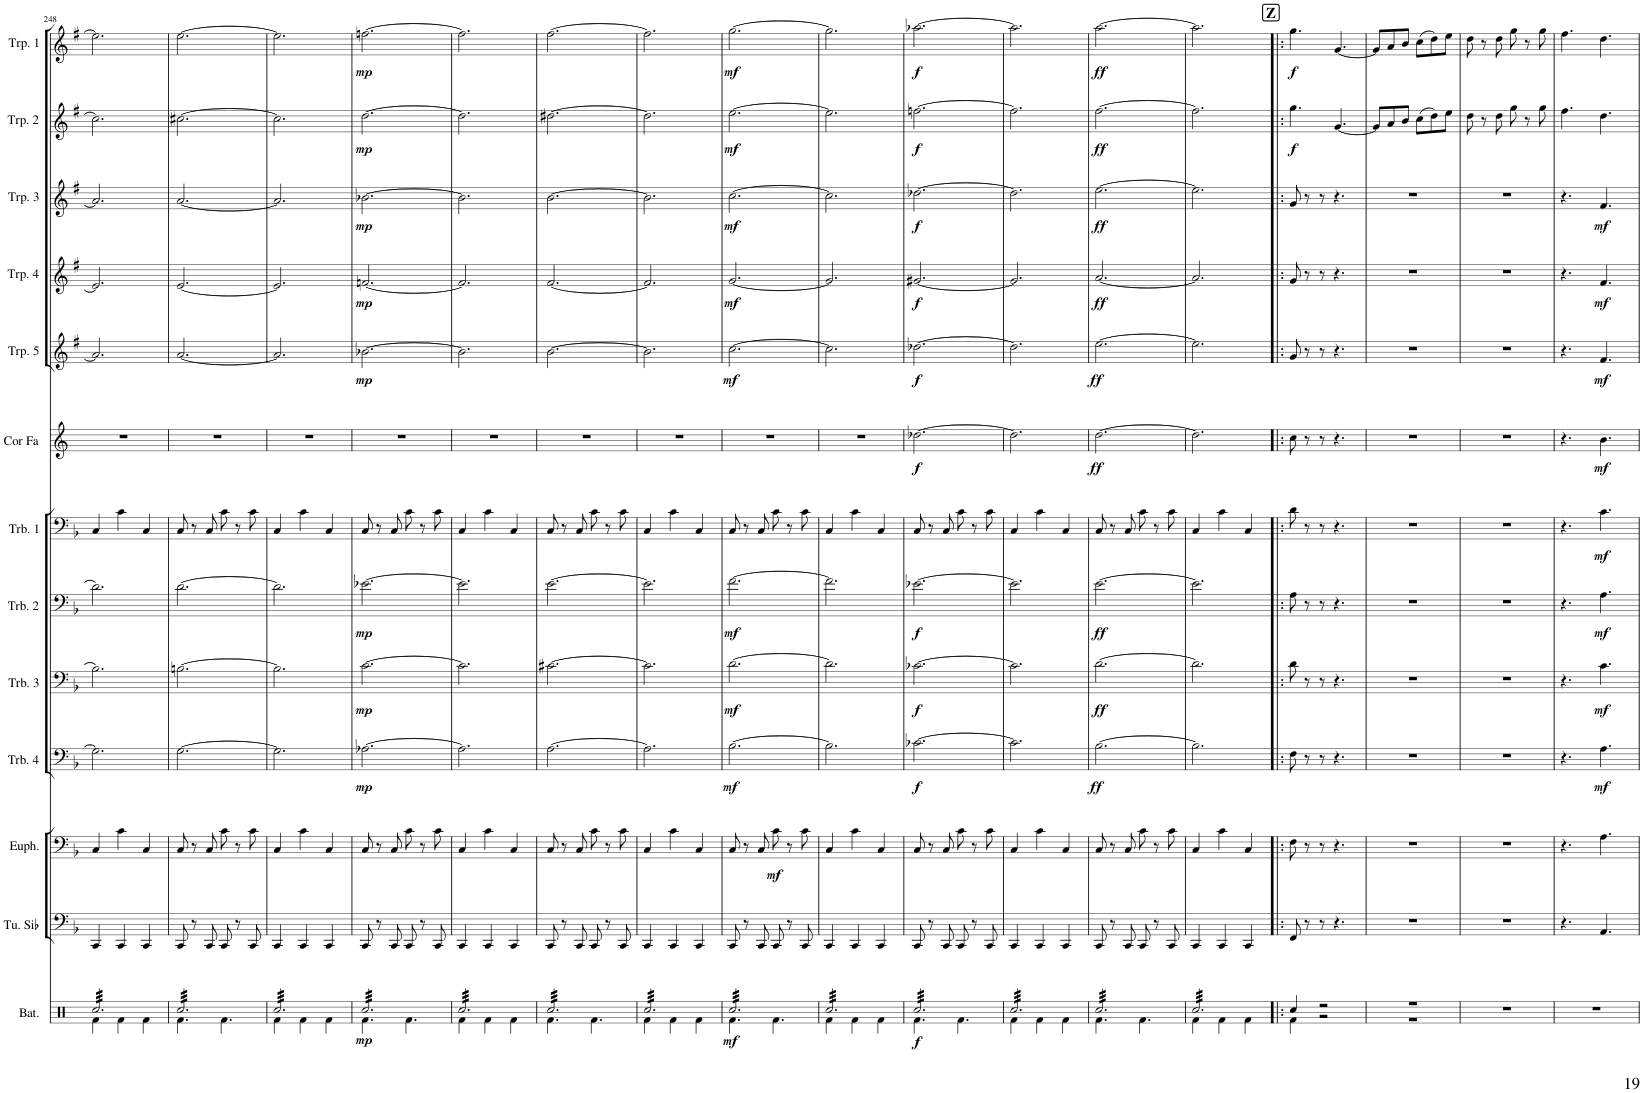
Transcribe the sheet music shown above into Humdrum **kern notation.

**kern	**dynam	**kern	**kern	**dynam	**kern	**dynam	**kern	**dynam	**kern	**dynam	**kern	**dynam	**kern	**dynam	**kern	**dynam	**kern	**dynam	**kern	**dynam	**kern	**dynam	**kern	**dynam
*part13	*part13	*part12	*part11	*part11	*part10	*part10	*part9	*part9	*part8	*part8	*part7	*part7	*part6	*part6	*part5	*part5	*part4	*part4	*part3	*part3	*part2	*part2	*part1	*part1
*staff13	*staff13	*staff12	*staff11	*staff11	*staff10	*staff10	*staff9	*staff9	*staff8	*staff8	*staff7	*staff7	*staff6	*staff6	*staff5	*staff5	*staff4	*staff4	*staff3	*staff3	*staff2	*staff2	*staff1	*staff1
*I"Batterie	*	*I"Tuba en Sib	*I"Euphonium	*	*I"Trombone 4	*	*I"Trombone 3	*	*I"Trombone 2	*	*I"Trombone 1	*	*I"Cor en Fa	*	*I"Trompette 5	*	*I"Trompette 4	*	*I"Trompette 3	*	*I"Trompette 2	*	*I"Trompette 1	*
*I'Bat.	*	*I'Tu. Sib	*I'Euph.	*	*I'Trb. 4	*	*I'Trb. 3	*	*I'Trb. 2	*	*I'Trb. 1	*	*I'Cor Fa	*	*I'Trp. 5	*	*I'Trp. 4	*	*I'Trp. 3	*	*I'Trp. 2	*	*I'Trp. 1	*
!!LO:PB:g=z
*clefX	*	*clefF4	*clefF4	*	*clefF4	*	*clefF4	*	*clefF4	*	*clefF4	*	*clefG2	*	*clefG2	*	*clefG2	*	*clefG2	*	*clefG2	*	*clefG2	*
*	*	*	*	*	*	*	*	*	*	*	*	*	*Trd4c7	*	*Trd1c2	*	*Trd1c2	*	*Trd1c2	*	*Trd1c2	*	*Trd1c2	*
*k[]	*	*k[b-]	*k[b-]	*	*k[b-]	*	*k[b-]	*	*k[b-]	*	*k[b-]	*	*k[]	*	*k[f#]	*	*k[f#]	*	*k[f#]	*	*k[f#]	*	*k[f#]	*
*M6/8	*	*M6/8	*M6/8	*	*M6/8	*	*M6/8	*	*M6/8	*	*M6/8	*	*M6/8	*	*M6/8	*	*M6/8	*	*M6/8	*	*M6/8	*	*M6/8	*
=248	=248	=248	=248	=248	=248	=248	=248	=248	=248	=248	=248	=248	=248	=248	=248	=248	=248	=248	=248	=248	=248	=248	=248	=248
*^	*	*	*	*	*	*	*	*	*	*	*	*	*	*	*	*	*	*	*	*	*	*	*	*
*tremolo	*	*	*	*	*	*	*	*	*	*	*	*	*	*	*	*	*	*	*	*	*	*	*	*	*
32Rcc/LLL	4Rf\	.	4CC/	4C/	.	2.G-\]	.	2.B-\]	.	2.d-\]	.	4C/	.	2.r	.	2.a-/]	.	2.e-/]	.	2.a-/]	.	2.cc\]	.	2.ee-\]	.
32Rcc/	.	.	.	.	.	.	.	.	.	.	.	.	.	.	.	.	.	.	.	.	.	.	.	.	.
32Rcc/	.	.	.	.	.	.	.	.	.	.	.	.	.	.	.	.	.	.	.	.	.	.	.	.	.
32Rcc/	.	.	.	.	.	.	.	.	.	.	.	.	.	.	.	.	.	.	.	.	.	.	.	.	.
32Rcc/	.	.	.	.	.	.	.	.	.	.	.	.	.	.	.	.	.	.	.	.	.	.	.	.	.
32Rcc/	.	.	.	.	.	.	.	.	.	.	.	.	.	.	.	.	.	.	.	.	.	.	.	.	.
32Rcc/	.	.	.	.	.	.	.	.	.	.	.	.	.	.	.	.	.	.	.	.	.	.	.	.	.
32Rcc/	.	.	.	.	.	.	.	.	.	.	.	.	.	.	.	.	.	.	.	.	.	.	.	.	.
32Rcc/	4Rf\	.	4CC/	4c\	.	.	.	.	.	.	.	4c\	.	.	.	.	.	.	.	.	.	.	.	.	.
32Rcc/	.	.	.	.	.	.	.	.	.	.	.	.	.	.	.	.	.	.	.	.	.	.	.	.	.
32Rcc/	.	.	.	.	.	.	.	.	.	.	.	.	.	.	.	.	.	.	.	.	.	.	.	.	.
32Rcc/	.	.	.	.	.	.	.	.	.	.	.	.	.	.	.	.	.	.	.	.	.	.	.	.	.
32Rcc/	.	.	.	.	.	.	.	.	.	.	.	.	.	.	.	.	.	.	.	.	.	.	.	.	.
32Rcc/	.	.	.	.	.	.	.	.	.	.	.	.	.	.	.	.	.	.	.	.	.	.	.	.	.
32Rcc/	.	.	.	.	.	.	.	.	.	.	.	.	.	.	.	.	.	.	.	.	.	.	.	.	.
32Rcc/	.	.	.	.	.	.	.	.	.	.	.	.	.	.	.	.	.	.	.	.	.	.	.	.	.
32Rcc/	4Rf\	.	4CC/	4C/	.	.	.	.	.	.	.	4C/	.	.	.	.	.	.	.	.	.	.	.	.	.
32Rcc/	.	.	.	.	.	.	.	.	.	.	.	.	.	.	.	.	.	.	.	.	.	.	.	.	.
32Rcc/	.	.	.	.	.	.	.	.	.	.	.	.	.	.	.	.	.	.	.	.	.	.	.	.	.
32Rcc/	.	.	.	.	.	.	.	.	.	.	.	.	.	.	.	.	.	.	.	.	.	.	.	.	.
32Rcc/	.	.	.	.	.	.	.	.	.	.	.	.	.	.	.	.	.	.	.	.	.	.	.	.	.
32Rcc/	.	.	.	.	.	.	.	.	.	.	.	.	.	.	.	.	.	.	.	.	.	.	.	.	.
32Rcc/	.	.	.	.	.	.	.	.	.	.	.	.	.	.	.	.	.	.	.	.	.	.	.	.	.
32Rcc/JJJ	.	.	.	.	.	.	.	.	.	.	.	.	.	.	.	.	.	.	.	.	.	.	.	.	.
=249	=249	=249	=249	=249	=249	=249	=249	=249	=249	=249	=249	=249	=249	=249	=249	=249	=249	=249	=249	=249	=249	=249	=249	=249	=249
32Rcc/LLL	4.Rf\	.	8CC/	8C/	.	[2.G\	.	[2.Bn\	.	[2.d\	.	8C/	.	2.r	.	[2.a/	.	[2.e/	.	[2.a/	.	[2.cc#X\	.	[2.ee\	.
32Rcc/	.	.	.	.	.	.	.	.	.	.	.	.	.	.	.	.	.	.	.	.	.	.	.	.	.
32Rcc/	.	.	.	.	.	.	.	.	.	.	.	.	.	.	.	.	.	.	.	.	.	.	.	.	.
32Rcc/	.	.	.	.	.	.	.	.	.	.	.	.	.	.	.	.	.	.	.	.	.	.	.	.	.
32Rcc/	.	.	8r	8r	.	.	.	.	.	.	.	8r	.	.	.	.	.	.	.	.	.	.	.	.	.
32Rcc/	.	.	.	.	.	.	.	.	.	.	.	.	.	.	.	.	.	.	.	.	.	.	.	.	.
32Rcc/	.	.	.	.	.	.	.	.	.	.	.	.	.	.	.	.	.	.	.	.	.	.	.	.	.
32Rcc/	.	.	.	.	.	.	.	.	.	.	.	.	.	.	.	.	.	.	.	.	.	.	.	.	.
32Rcc/	.	.	8CC/	8C/	.	.	.	.	.	.	.	8C/	.	.	.	.	.	.	.	.	.	.	.	.	.
32Rcc/	.	.	.	.	.	.	.	.	.	.	.	.	.	.	.	.	.	.	.	.	.	.	.	.	.
32Rcc/	.	.	.	.	.	.	.	.	.	.	.	.	.	.	.	.	.	.	.	.	.	.	.	.	.
32Rcc/	.	.	.	.	.	.	.	.	.	.	.	.	.	.	.	.	.	.	.	.	.	.	.	.	.
32Rcc/	4.Rf\	.	8CC/	8c\	.	.	.	.	.	.	.	8c\	.	.	.	.	.	.	.	.	.	.	.	.	.
32Rcc/	.	.	.	.	.	.	.	.	.	.	.	.	.	.	.	.	.	.	.	.	.	.	.	.	.
32Rcc/	.	.	.	.	.	.	.	.	.	.	.	.	.	.	.	.	.	.	.	.	.	.	.	.	.
32Rcc/	.	.	.	.	.	.	.	.	.	.	.	.	.	.	.	.	.	.	.	.	.	.	.	.	.
32Rcc/	.	.	8r	8r	.	.	.	.	.	.	.	8r	.	.	.	.	.	.	.	.	.	.	.	.	.
32Rcc/	.	.	.	.	.	.	.	.	.	.	.	.	.	.	.	.	.	.	.	.	.	.	.	.	.
32Rcc/	.	.	.	.	.	.	.	.	.	.	.	.	.	.	.	.	.	.	.	.	.	.	.	.	.
32Rcc/	.	.	.	.	.	.	.	.	.	.	.	.	.	.	.	.	.	.	.	.	.	.	.	.	.
32Rcc/	.	.	8CC/	8c\	.	.	.	.	.	.	.	8c\	.	.	.	.	.	.	.	.	.	.	.	.	.
32Rcc/	.	.	.	.	.	.	.	.	.	.	.	.	.	.	.	.	.	.	.	.	.	.	.	.	.
32Rcc/	.	.	.	.	.	.	.	.	.	.	.	.	.	.	.	.	.	.	.	.	.	.	.	.	.
32Rcc/JJJ	.	.	.	.	.	.	.	.	.	.	.	.	.	.	.	.	.	.	.	.	.	.	.	.	.
=250	=250	=250	=250	=250	=250	=250	=250	=250	=250	=250	=250	=250	=250	=250	=250	=250	=250	=250	=250	=250	=250	=250	=250	=250	=250
32Rcc/LLL	4Rf\	.	4CC/	4C/	.	2.G\]	.	2.B\]	.	2.d\]	.	4C/	.	2.r	.	2.a/]	.	2.e/]	.	2.a/]	.	2.cc#\]	.	2.ee\]	.
32Rcc/	.	.	.	.	.	.	.	.	.	.	.	.	.	.	.	.	.	.	.	.	.	.	.	.	.
32Rcc/	.	.	.	.	.	.	.	.	.	.	.	.	.	.	.	.	.	.	.	.	.	.	.	.	.
32Rcc/	.	.	.	.	.	.	.	.	.	.	.	.	.	.	.	.	.	.	.	.	.	.	.	.	.
32Rcc/	.	.	.	.	.	.	.	.	.	.	.	.	.	.	.	.	.	.	.	.	.	.	.	.	.
32Rcc/	.	.	.	.	.	.	.	.	.	.	.	.	.	.	.	.	.	.	.	.	.	.	.	.	.
32Rcc/	.	.	.	.	.	.	.	.	.	.	.	.	.	.	.	.	.	.	.	.	.	.	.	.	.
32Rcc/	.	.	.	.	.	.	.	.	.	.	.	.	.	.	.	.	.	.	.	.	.	.	.	.	.
32Rcc/	4Rf\	.	4CC/	4c\	.	.	.	.	.	.	.	4c\	.	.	.	.	.	.	.	.	.	.	.	.	.
32Rcc/	.	.	.	.	.	.	.	.	.	.	.	.	.	.	.	.	.	.	.	.	.	.	.	.	.
32Rcc/	.	.	.	.	.	.	.	.	.	.	.	.	.	.	.	.	.	.	.	.	.	.	.	.	.
32Rcc/	.	.	.	.	.	.	.	.	.	.	.	.	.	.	.	.	.	.	.	.	.	.	.	.	.
32Rcc/	.	.	.	.	.	.	.	.	.	.	.	.	.	.	.	.	.	.	.	.	.	.	.	.	.
32Rcc/	.	.	.	.	.	.	.	.	.	.	.	.	.	.	.	.	.	.	.	.	.	.	.	.	.
32Rcc/	.	.	.	.	.	.	.	.	.	.	.	.	.	.	.	.	.	.	.	.	.	.	.	.	.
32Rcc/	.	.	.	.	.	.	.	.	.	.	.	.	.	.	.	.	.	.	.	.	.	.	.	.	.
32Rcc/	4Rf\	.	4CC/	4C/	.	.	.	.	.	.	.	4C/	.	.	.	.	.	.	.	.	.	.	.	.	.
32Rcc/	.	.	.	.	.	.	.	.	.	.	.	.	.	.	.	.	.	.	.	.	.	.	.	.	.
32Rcc/	.	.	.	.	.	.	.	.	.	.	.	.	.	.	.	.	.	.	.	.	.	.	.	.	.
32Rcc/	.	.	.	.	.	.	.	.	.	.	.	.	.	.	.	.	.	.	.	.	.	.	.	.	.
32Rcc/	.	.	.	.	.	.	.	.	.	.	.	.	.	.	.	.	.	.	.	.	.	.	.	.	.
32Rcc/	.	.	.	.	.	.	.	.	.	.	.	.	.	.	.	.	.	.	.	.	.	.	.	.	.
32Rcc/	.	.	.	.	.	.	.	.	.	.	.	.	.	.	.	.	.	.	.	.	.	.	.	.	.
32Rcc/JJJ	.	.	.	.	.	.	.	.	.	.	.	.	.	.	.	.	.	.	.	.	.	.	.	.	.
=251	=251	=251	=251	=251	=251	=251	=251	=251	=251	=251	=251	=251	=251	=251	=251	=251	=251	=251	=251	=251	=251	=251	=251	=251	=251
!	!	!LO:DY:b	!	!	!	!	!LO:DY:b	!	!LO:DY:b	!	!LO:DY:b	!	!	!	!	!	!LO:DY:b	!	!LO:DY:b	!	!LO:DY:b	!	!LO:DY:b	!	!LO:DY:b
32Rcc/LLL	4.Rf\	mp	8CC/	8C/	.	[2.A-X\	mp	[2.c\	mp	[2.e-X\	mp	8C/	.	2.r	.	[2.b-X\	mp	[2.fn/	mp	[2.b-X\	mp	[2.dd\	mp	[2.ffn\	mp
32Rcc/	.	.	.	.	.	.	.	.	.	.	.	.	.	.	.	.	.	.	.	.	.	.	.	.	.
32Rcc/	.	.	.	.	.	.	.	.	.	.	.	.	.	.	.	.	.	.	.	.	.	.	.	.	.
32Rcc/	.	.	.	.	.	.	.	.	.	.	.	.	.	.	.	.	.	.	.	.	.	.	.	.	.
32Rcc/	.	.	8r	8r	.	.	.	.	.	.	.	8r	.	.	.	.	.	.	.	.	.	.	.	.	.
32Rcc/	.	.	.	.	.	.	.	.	.	.	.	.	.	.	.	.	.	.	.	.	.	.	.	.	.
32Rcc/	.	.	.	.	.	.	.	.	.	.	.	.	.	.	.	.	.	.	.	.	.	.	.	.	.
32Rcc/	.	.	.	.	.	.	.	.	.	.	.	.	.	.	.	.	.	.	.	.	.	.	.	.	.
32Rcc/	.	.	8CC/	8C/	.	.	.	.	.	.	.	8C/	.	.	.	.	.	.	.	.	.	.	.	.	.
32Rcc/	.	.	.	.	.	.	.	.	.	.	.	.	.	.	.	.	.	.	.	.	.	.	.	.	.
32Rcc/	.	.	.	.	.	.	.	.	.	.	.	.	.	.	.	.	.	.	.	.	.	.	.	.	.
32Rcc/	.	.	.	.	.	.	.	.	.	.	.	.	.	.	.	.	.	.	.	.	.	.	.	.	.
32Rcc/	4.Rf\	.	8CC/	8c\	.	.	.	.	.	.	.	8c\	.	.	.	.	.	.	.	.	.	.	.	.	.
32Rcc/	.	.	.	.	.	.	.	.	.	.	.	.	.	.	.	.	.	.	.	.	.	.	.	.	.
32Rcc/	.	.	.	.	.	.	.	.	.	.	.	.	.	.	.	.	.	.	.	.	.	.	.	.	.
32Rcc/	.	.	.	.	.	.	.	.	.	.	.	.	.	.	.	.	.	.	.	.	.	.	.	.	.
32Rcc/	.	.	8r	8r	.	.	.	.	.	.	.	8r	.	.	.	.	.	.	.	.	.	.	.	.	.
32Rcc/	.	.	.	.	.	.	.	.	.	.	.	.	.	.	.	.	.	.	.	.	.	.	.	.	.
32Rcc/	.	.	.	.	.	.	.	.	.	.	.	.	.	.	.	.	.	.	.	.	.	.	.	.	.
32Rcc/	.	.	.	.	.	.	.	.	.	.	.	.	.	.	.	.	.	.	.	.	.	.	.	.	.
32Rcc/	.	.	8CC/	8c\	.	.	.	.	.	.	.	8c\	.	.	.	.	.	.	.	.	.	.	.	.	.
32Rcc/	.	.	.	.	.	.	.	.	.	.	.	.	.	.	.	.	.	.	.	.	.	.	.	.	.
32Rcc/	.	.	.	.	.	.	.	.	.	.	.	.	.	.	.	.	.	.	.	.	.	.	.	.	.
32Rcc/JJJ	.	.	.	.	.	.	.	.	.	.	.	.	.	.	.	.	.	.	.	.	.	.	.	.	.
=252	=252	=252	=252	=252	=252	=252	=252	=252	=252	=252	=252	=252	=252	=252	=252	=252	=252	=252	=252	=252	=252	=252	=252	=252	=252
32Rcc/LLL	4Rf\	.	4CC/	4C/	.	2.A-\]	.	2.c\]	.	2.e-\]	.	4C/	.	2.r	.	2.b-\]	.	2.f/]	.	2.b-\]	.	2.dd\]	.	2.ff\]	.
32Rcc/	.	.	.	.	.	.	.	.	.	.	.	.	.	.	.	.	.	.	.	.	.	.	.	.	.
32Rcc/	.	.	.	.	.	.	.	.	.	.	.	.	.	.	.	.	.	.	.	.	.	.	.	.	.
32Rcc/	.	.	.	.	.	.	.	.	.	.	.	.	.	.	.	.	.	.	.	.	.	.	.	.	.
32Rcc/	.	.	.	.	.	.	.	.	.	.	.	.	.	.	.	.	.	.	.	.	.	.	.	.	.
32Rcc/	.	.	.	.	.	.	.	.	.	.	.	.	.	.	.	.	.	.	.	.	.	.	.	.	.
32Rcc/	.	.	.	.	.	.	.	.	.	.	.	.	.	.	.	.	.	.	.	.	.	.	.	.	.
32Rcc/	.	.	.	.	.	.	.	.	.	.	.	.	.	.	.	.	.	.	.	.	.	.	.	.	.
32Rcc/	4Rf\	.	4CC/	4c\	.	.	.	.	.	.	.	4c\	.	.	.	.	.	.	.	.	.	.	.	.	.
32Rcc/	.	.	.	.	.	.	.	.	.	.	.	.	.	.	.	.	.	.	.	.	.	.	.	.	.
32Rcc/	.	.	.	.	.	.	.	.	.	.	.	.	.	.	.	.	.	.	.	.	.	.	.	.	.
32Rcc/	.	.	.	.	.	.	.	.	.	.	.	.	.	.	.	.	.	.	.	.	.	.	.	.	.
32Rcc/	.	.	.	.	.	.	.	.	.	.	.	.	.	.	.	.	.	.	.	.	.	.	.	.	.
32Rcc/	.	.	.	.	.	.	.	.	.	.	.	.	.	.	.	.	.	.	.	.	.	.	.	.	.
32Rcc/	.	.	.	.	.	.	.	.	.	.	.	.	.	.	.	.	.	.	.	.	.	.	.	.	.
32Rcc/	.	.	.	.	.	.	.	.	.	.	.	.	.	.	.	.	.	.	.	.	.	.	.	.	.
32Rcc/	4Rf\	.	4CC/	4C/	.	.	.	.	.	.	.	4C/	.	.	.	.	.	.	.	.	.	.	.	.	.
32Rcc/	.	.	.	.	.	.	.	.	.	.	.	.	.	.	.	.	.	.	.	.	.	.	.	.	.
32Rcc/	.	.	.	.	.	.	.	.	.	.	.	.	.	.	.	.	.	.	.	.	.	.	.	.	.
32Rcc/	.	.	.	.	.	.	.	.	.	.	.	.	.	.	.	.	.	.	.	.	.	.	.	.	.
32Rcc/	.	.	.	.	.	.	.	.	.	.	.	.	.	.	.	.	.	.	.	.	.	.	.	.	.
32Rcc/	.	.	.	.	.	.	.	.	.	.	.	.	.	.	.	.	.	.	.	.	.	.	.	.	.
32Rcc/	.	.	.	.	.	.	.	.	.	.	.	.	.	.	.	.	.	.	.	.	.	.	.	.	.
32Rcc/JJJ	.	.	.	.	.	.	.	.	.	.	.	.	.	.	.	.	.	.	.	.	.	.	.	.	.
=253	=253	=253	=253	=253	=253	=253	=253	=253	=253	=253	=253	=253	=253	=253	=253	=253	=253	=253	=253	=253	=253	=253	=253	=253	=253
32Rcc/LLL	4.Rf\	.	8CC/	8C/	.	[2.A\	.	[2.c#X\	.	[2.e\	.	8C/	.	2.r	.	[2.b\	.	[2.f#/	.	[2.b\	.	[2.dd#X\	.	[2.ff#\	.
32Rcc/	.	.	.	.	.	.	.	.	.	.	.	.	.	.	.	.	.	.	.	.	.	.	.	.	.
32Rcc/	.	.	.	.	.	.	.	.	.	.	.	.	.	.	.	.	.	.	.	.	.	.	.	.	.
32Rcc/	.	.	.	.	.	.	.	.	.	.	.	.	.	.	.	.	.	.	.	.	.	.	.	.	.
32Rcc/	.	.	8r	8r	.	.	.	.	.	.	.	8r	.	.	.	.	.	.	.	.	.	.	.	.	.
32Rcc/	.	.	.	.	.	.	.	.	.	.	.	.	.	.	.	.	.	.	.	.	.	.	.	.	.
32Rcc/	.	.	.	.	.	.	.	.	.	.	.	.	.	.	.	.	.	.	.	.	.	.	.	.	.
32Rcc/	.	.	.	.	.	.	.	.	.	.	.	.	.	.	.	.	.	.	.	.	.	.	.	.	.
32Rcc/	.	.	8CC/	8C/	.	.	.	.	.	.	.	8C/	.	.	.	.	.	.	.	.	.	.	.	.	.
32Rcc/	.	.	.	.	.	.	.	.	.	.	.	.	.	.	.	.	.	.	.	.	.	.	.	.	.
32Rcc/	.	.	.	.	.	.	.	.	.	.	.	.	.	.	.	.	.	.	.	.	.	.	.	.	.
32Rcc/	.	.	.	.	.	.	.	.	.	.	.	.	.	.	.	.	.	.	.	.	.	.	.	.	.
32Rcc/	4.Rf\	.	8CC/	8c\	.	.	.	.	.	.	.	8c\	.	.	.	.	.	.	.	.	.	.	.	.	.
32Rcc/	.	.	.	.	.	.	.	.	.	.	.	.	.	.	.	.	.	.	.	.	.	.	.	.	.
32Rcc/	.	.	.	.	.	.	.	.	.	.	.	.	.	.	.	.	.	.	.	.	.	.	.	.	.
32Rcc/	.	.	.	.	.	.	.	.	.	.	.	.	.	.	.	.	.	.	.	.	.	.	.	.	.
32Rcc/	.	.	8r	8r	.	.	.	.	.	.	.	8r	.	.	.	.	.	.	.	.	.	.	.	.	.
32Rcc/	.	.	.	.	.	.	.	.	.	.	.	.	.	.	.	.	.	.	.	.	.	.	.	.	.
32Rcc/	.	.	.	.	.	.	.	.	.	.	.	.	.	.	.	.	.	.	.	.	.	.	.	.	.
32Rcc/	.	.	.	.	.	.	.	.	.	.	.	.	.	.	.	.	.	.	.	.	.	.	.	.	.
32Rcc/	.	.	8CC/	8c\	.	.	.	.	.	.	.	8c\	.	.	.	.	.	.	.	.	.	.	.	.	.
32Rcc/	.	.	.	.	.	.	.	.	.	.	.	.	.	.	.	.	.	.	.	.	.	.	.	.	.
32Rcc/	.	.	.	.	.	.	.	.	.	.	.	.	.	.	.	.	.	.	.	.	.	.	.	.	.
32Rcc/JJJ	.	.	.	.	.	.	.	.	.	.	.	.	.	.	.	.	.	.	.	.	.	.	.	.	.
=254	=254	=254	=254	=254	=254	=254	=254	=254	=254	=254	=254	=254	=254	=254	=254	=254	=254	=254	=254	=254	=254	=254	=254	=254	=254
32Rcc/LLL	4Rf\	.	4CC/	4C/	.	2.A\]	.	2.c#\]	.	2.e\]	.	4C/	.	2.r	.	2.b\]	.	2.f#/]	.	2.b\]	.	2.dd#\]	.	2.ff#\]	.
32Rcc/	.	.	.	.	.	.	.	.	.	.	.	.	.	.	.	.	.	.	.	.	.	.	.	.	.
32Rcc/	.	.	.	.	.	.	.	.	.	.	.	.	.	.	.	.	.	.	.	.	.	.	.	.	.
32Rcc/	.	.	.	.	.	.	.	.	.	.	.	.	.	.	.	.	.	.	.	.	.	.	.	.	.
32Rcc/	.	.	.	.	.	.	.	.	.	.	.	.	.	.	.	.	.	.	.	.	.	.	.	.	.
32Rcc/	.	.	.	.	.	.	.	.	.	.	.	.	.	.	.	.	.	.	.	.	.	.	.	.	.
32Rcc/	.	.	.	.	.	.	.	.	.	.	.	.	.	.	.	.	.	.	.	.	.	.	.	.	.
32Rcc/	.	.	.	.	.	.	.	.	.	.	.	.	.	.	.	.	.	.	.	.	.	.	.	.	.
32Rcc/	4Rf\	.	4CC/	4c\	.	.	.	.	.	.	.	4c\	.	.	.	.	.	.	.	.	.	.	.	.	.
32Rcc/	.	.	.	.	.	.	.	.	.	.	.	.	.	.	.	.	.	.	.	.	.	.	.	.	.
32Rcc/	.	.	.	.	.	.	.	.	.	.	.	.	.	.	.	.	.	.	.	.	.	.	.	.	.
32Rcc/	.	.	.	.	.	.	.	.	.	.	.	.	.	.	.	.	.	.	.	.	.	.	.	.	.
32Rcc/	.	.	.	.	.	.	.	.	.	.	.	.	.	.	.	.	.	.	.	.	.	.	.	.	.
32Rcc/	.	.	.	.	.	.	.	.	.	.	.	.	.	.	.	.	.	.	.	.	.	.	.	.	.
32Rcc/	.	.	.	.	.	.	.	.	.	.	.	.	.	.	.	.	.	.	.	.	.	.	.	.	.
32Rcc/	.	.	.	.	.	.	.	.	.	.	.	.	.	.	.	.	.	.	.	.	.	.	.	.	.
32Rcc/	4Rf\	.	4CC/	4C/	.	.	.	.	.	.	.	4C/	.	.	.	.	.	.	.	.	.	.	.	.	.
32Rcc/	.	.	.	.	.	.	.	.	.	.	.	.	.	.	.	.	.	.	.	.	.	.	.	.	.
32Rcc/	.	.	.	.	.	.	.	.	.	.	.	.	.	.	.	.	.	.	.	.	.	.	.	.	.
32Rcc/	.	.	.	.	.	.	.	.	.	.	.	.	.	.	.	.	.	.	.	.	.	.	.	.	.
32Rcc/	.	.	.	.	.	.	.	.	.	.	.	.	.	.	.	.	.	.	.	.	.	.	.	.	.
32Rcc/	.	.	.	.	.	.	.	.	.	.	.	.	.	.	.	.	.	.	.	.	.	.	.	.	.
32Rcc/	.	.	.	.	.	.	.	.	.	.	.	.	.	.	.	.	.	.	.	.	.	.	.	.	.
32Rcc/JJJ	.	.	.	.	.	.	.	.	.	.	.	.	.	.	.	.	.	.	.	.	.	.	.	.	.
=255	=255	=255	=255	=255	=255	=255	=255	=255	=255	=255	=255	=255	=255	=255	=255	=255	=255	=255	=255	=255	=255	=255	=255	=255	=255
!	!	!LO:DY:b	!	!	!	!	!LO:DY:b	!	!LO:DY:b	!	!LO:DY:b	!	!	!	!	!	!LO:DY:b	!	!LO:DY:b	!	!LO:DY:b	!	!LO:DY:b	!	!LO:DY:b
32Rcc/LLL	4.Rf\	mf	8CC/	8C/	.	[2.B-\	mf	[2.d\	mf	[2.f\	mf	8C/	.	2.r	.	[2.cc\	mf	[2.g/	mf	[2.cc\	mf	[2.ee\	mf	[2.gg\	mf
32Rcc/	.	.	.	.	.	.	.	.	.	.	.	.	.	.	.	.	.	.	.	.	.	.	.	.	.
32Rcc/	.	.	.	.	.	.	.	.	.	.	.	.	.	.	.	.	.	.	.	.	.	.	.	.	.
32Rcc/	.	.	.	.	.	.	.	.	.	.	.	.	.	.	.	.	.	.	.	.	.	.	.	.	.
32Rcc/	.	.	8r	8r	.	.	.	.	.	.	.	8r	.	.	.	.	.	.	.	.	.	.	.	.	.
32Rcc/	.	.	.	.	.	.	.	.	.	.	.	.	.	.	.	.	.	.	.	.	.	.	.	.	.
32Rcc/	.	.	.	.	.	.	.	.	.	.	.	.	.	.	.	.	.	.	.	.	.	.	.	.	.
32Rcc/	.	.	.	.	.	.	.	.	.	.	.	.	.	.	.	.	.	.	.	.	.	.	.	.	.
32Rcc/	.	.	8CC/	8C/	.	.	.	.	.	.	.	8C/	.	.	.	.	.	.	.	.	.	.	.	.	.
32Rcc/	.	.	.	.	.	.	.	.	.	.	.	.	.	.	.	.	.	.	.	.	.	.	.	.	.
32Rcc/	.	.	.	.	.	.	.	.	.	.	.	.	.	.	.	.	.	.	.	.	.	.	.	.	.
32Rcc/	.	.	.	.	.	.	.	.	.	.	.	.	.	.	.	.	.	.	.	.	.	.	.	.	.
!	!	!	!	!	!LO:DY:b	!	!	!	!	!	!	!	!	!	!	!	!	!	!	!	!	!	!	!	!
32Rcc/	4.Rf\	.	8CC/	8c\	mf	.	.	.	.	.	.	8c\	.	.	.	.	.	.	.	.	.	.	.	.	.
32Rcc/	.	.	.	.	.	.	.	.	.	.	.	.	.	.	.	.	.	.	.	.	.	.	.	.	.
32Rcc/	.	.	.	.	.	.	.	.	.	.	.	.	.	.	.	.	.	.	.	.	.	.	.	.	.
32Rcc/	.	.	.	.	.	.	.	.	.	.	.	.	.	.	.	.	.	.	.	.	.	.	.	.	.
32Rcc/	.	.	8r	8r	.	.	.	.	.	.	.	8r	.	.	.	.	.	.	.	.	.	.	.	.	.
32Rcc/	.	.	.	.	.	.	.	.	.	.	.	.	.	.	.	.	.	.	.	.	.	.	.	.	.
32Rcc/	.	.	.	.	.	.	.	.	.	.	.	.	.	.	.	.	.	.	.	.	.	.	.	.	.
32Rcc/	.	.	.	.	.	.	.	.	.	.	.	.	.	.	.	.	.	.	.	.	.	.	.	.	.
32Rcc/	.	.	8CC/	8c\	.	.	.	.	.	.	.	8c\	.	.	.	.	.	.	.	.	.	.	.	.	.
32Rcc/	.	.	.	.	.	.	.	.	.	.	.	.	.	.	.	.	.	.	.	.	.	.	.	.	.
32Rcc/	.	.	.	.	.	.	.	.	.	.	.	.	.	.	.	.	.	.	.	.	.	.	.	.	.
32Rcc/JJJ	.	.	.	.	.	.	.	.	.	.	.	.	.	.	.	.	.	.	.	.	.	.	.	.	.
=256	=256	=256	=256	=256	=256	=256	=256	=256	=256	=256	=256	=256	=256	=256	=256	=256	=256	=256	=256	=256	=256	=256	=256	=256	=256
32Rcc/LLL	4Rf\	.	4CC/	4C/	.	2.B-\]	.	2.d\]	.	2.f\]	.	4C/	.	2.r	.	2.cc\]	.	2.g/]	.	2.cc\]	.	2.ee\]	.	2.gg\]	.
32Rcc/	.	.	.	.	.	.	.	.	.	.	.	.	.	.	.	.	.	.	.	.	.	.	.	.	.
32Rcc/	.	.	.	.	.	.	.	.	.	.	.	.	.	.	.	.	.	.	.	.	.	.	.	.	.
32Rcc/	.	.	.	.	.	.	.	.	.	.	.	.	.	.	.	.	.	.	.	.	.	.	.	.	.
32Rcc/	.	.	.	.	.	.	.	.	.	.	.	.	.	.	.	.	.	.	.	.	.	.	.	.	.
32Rcc/	.	.	.	.	.	.	.	.	.	.	.	.	.	.	.	.	.	.	.	.	.	.	.	.	.
32Rcc/	.	.	.	.	.	.	.	.	.	.	.	.	.	.	.	.	.	.	.	.	.	.	.	.	.
32Rcc/	.	.	.	.	.	.	.	.	.	.	.	.	.	.	.	.	.	.	.	.	.	.	.	.	.
32Rcc/	4Rf\	.	4CC/	4c\	.	.	.	.	.	.	.	4c\	.	.	.	.	.	.	.	.	.	.	.	.	.
32Rcc/	.	.	.	.	.	.	.	.	.	.	.	.	.	.	.	.	.	.	.	.	.	.	.	.	.
32Rcc/	.	.	.	.	.	.	.	.	.	.	.	.	.	.	.	.	.	.	.	.	.	.	.	.	.
32Rcc/	.	.	.	.	.	.	.	.	.	.	.	.	.	.	.	.	.	.	.	.	.	.	.	.	.
32Rcc/	.	.	.	.	.	.	.	.	.	.	.	.	.	.	.	.	.	.	.	.	.	.	.	.	.
32Rcc/	.	.	.	.	.	.	.	.	.	.	.	.	.	.	.	.	.	.	.	.	.	.	.	.	.
32Rcc/	.	.	.	.	.	.	.	.	.	.	.	.	.	.	.	.	.	.	.	.	.	.	.	.	.
32Rcc/	.	.	.	.	.	.	.	.	.	.	.	.	.	.	.	.	.	.	.	.	.	.	.	.	.
32Rcc/	4Rf\	.	4CC/	4C/	.	.	.	.	.	.	.	4C/	.	.	.	.	.	.	.	.	.	.	.	.	.
32Rcc/	.	.	.	.	.	.	.	.	.	.	.	.	.	.	.	.	.	.	.	.	.	.	.	.	.
32Rcc/	.	.	.	.	.	.	.	.	.	.	.	.	.	.	.	.	.	.	.	.	.	.	.	.	.
32Rcc/	.	.	.	.	.	.	.	.	.	.	.	.	.	.	.	.	.	.	.	.	.	.	.	.	.
32Rcc/	.	.	.	.	.	.	.	.	.	.	.	.	.	.	.	.	.	.	.	.	.	.	.	.	.
32Rcc/	.	.	.	.	.	.	.	.	.	.	.	.	.	.	.	.	.	.	.	.	.	.	.	.	.
32Rcc/	.	.	.	.	.	.	.	.	.	.	.	.	.	.	.	.	.	.	.	.	.	.	.	.	.
32Rcc/JJJ	.	.	.	.	.	.	.	.	.	.	.	.	.	.	.	.	.	.	.	.	.	.	.	.	.
=257	=257	=257	=257	=257	=257	=257	=257	=257	=257	=257	=257	=257	=257	=257	=257	=257	=257	=257	=257	=257	=257	=257	=257	=257	=257
!	!	!LO:DY:b	!	!	!	!	!LO:DY:b	!	!LO:DY:b	!	!LO:DY:b	!	!	!	!LO:DY:b	!	!LO:DY:b	!	!LO:DY:b	!	!LO:DY:b	!	!LO:DY:b	!	!LO:DY:b
32Rcc/LLL	4.Rf\	f	8CC/	8C/	.	[2.c-X\	f	[2.c-X\	f	[2.e-X\	f	8C/	.	[2.dd-X\	f	[2.dd-X\	f	[2.g#X/	f	[2.dd-X\	f	[2.ffn\	f	[2.aa-X\	f
32Rcc/	.	.	.	.	.	.	.	.	.	.	.	.	.	.	.	.	.	.	.	.	.	.	.	.	.
32Rcc/	.	.	.	.	.	.	.	.	.	.	.	.	.	.	.	.	.	.	.	.	.	.	.	.	.
32Rcc/	.	.	.	.	.	.	.	.	.	.	.	.	.	.	.	.	.	.	.	.	.	.	.	.	.
32Rcc/	.	.	8r	8r	.	.	.	.	.	.	.	8r	.	.	.	.	.	.	.	.	.	.	.	.	.
32Rcc/	.	.	.	.	.	.	.	.	.	.	.	.	.	.	.	.	.	.	.	.	.	.	.	.	.
32Rcc/	.	.	.	.	.	.	.	.	.	.	.	.	.	.	.	.	.	.	.	.	.	.	.	.	.
32Rcc/	.	.	.	.	.	.	.	.	.	.	.	.	.	.	.	.	.	.	.	.	.	.	.	.	.
32Rcc/	.	.	8CC/	8C/	.	.	.	.	.	.	.	8C/	.	.	.	.	.	.	.	.	.	.	.	.	.
32Rcc/	.	.	.	.	.	.	.	.	.	.	.	.	.	.	.	.	.	.	.	.	.	.	.	.	.
32Rcc/	.	.	.	.	.	.	.	.	.	.	.	.	.	.	.	.	.	.	.	.	.	.	.	.	.
32Rcc/	.	.	.	.	.	.	.	.	.	.	.	.	.	.	.	.	.	.	.	.	.	.	.	.	.
32Rcc/	4.Rf\	.	8CC/	8c\	.	.	.	.	.	.	.	8c\	.	.	.	.	.	.	.	.	.	.	.	.	.
32Rcc/	.	.	.	.	.	.	.	.	.	.	.	.	.	.	.	.	.	.	.	.	.	.	.	.	.
32Rcc/	.	.	.	.	.	.	.	.	.	.	.	.	.	.	.	.	.	.	.	.	.	.	.	.	.
32Rcc/	.	.	.	.	.	.	.	.	.	.	.	.	.	.	.	.	.	.	.	.	.	.	.	.	.
32Rcc/	.	.	8r	8r	.	.	.	.	.	.	.	8r	.	.	.	.	.	.	.	.	.	.	.	.	.
32Rcc/	.	.	.	.	.	.	.	.	.	.	.	.	.	.	.	.	.	.	.	.	.	.	.	.	.
32Rcc/	.	.	.	.	.	.	.	.	.	.	.	.	.	.	.	.	.	.	.	.	.	.	.	.	.
32Rcc/	.	.	.	.	.	.	.	.	.	.	.	.	.	.	.	.	.	.	.	.	.	.	.	.	.
32Rcc/	.	.	8CC/	8c\	.	.	.	.	.	.	.	8c\	.	.	.	.	.	.	.	.	.	.	.	.	.
32Rcc/	.	.	.	.	.	.	.	.	.	.	.	.	.	.	.	.	.	.	.	.	.	.	.	.	.
32Rcc/	.	.	.	.	.	.	.	.	.	.	.	.	.	.	.	.	.	.	.	.	.	.	.	.	.
32Rcc/JJJ	.	.	.	.	.	.	.	.	.	.	.	.	.	.	.	.	.	.	.	.	.	.	.	.	.
=258	=258	=258	=258	=258	=258	=258	=258	=258	=258	=258	=258	=258	=258	=258	=258	=258	=258	=258	=258	=258	=258	=258	=258	=258	=258
32Rcc/LLL	4Rf\	.	4CC/	4C/	.	2.c-\]	.	2.c-\]	.	2.e-\]	.	4C/	.	2.dd-\]	.	2.dd-\]	.	2.g#/]	.	2.dd-\]	.	2.ff\]	.	2.aa-\]	.
32Rcc/	.	.	.	.	.	.	.	.	.	.	.	.	.	.	.	.	.	.	.	.	.	.	.	.	.
32Rcc/	.	.	.	.	.	.	.	.	.	.	.	.	.	.	.	.	.	.	.	.	.	.	.	.	.
32Rcc/	.	.	.	.	.	.	.	.	.	.	.	.	.	.	.	.	.	.	.	.	.	.	.	.	.
32Rcc/	.	.	.	.	.	.	.	.	.	.	.	.	.	.	.	.	.	.	.	.	.	.	.	.	.
32Rcc/	.	.	.	.	.	.	.	.	.	.	.	.	.	.	.	.	.	.	.	.	.	.	.	.	.
32Rcc/	.	.	.	.	.	.	.	.	.	.	.	.	.	.	.	.	.	.	.	.	.	.	.	.	.
32Rcc/	.	.	.	.	.	.	.	.	.	.	.	.	.	.	.	.	.	.	.	.	.	.	.	.	.
32Rcc/	4Rf\	.	4CC/	4c\	.	.	.	.	.	.	.	4c\	.	.	.	.	.	.	.	.	.	.	.	.	.
32Rcc/	.	.	.	.	.	.	.	.	.	.	.	.	.	.	.	.	.	.	.	.	.	.	.	.	.
32Rcc/	.	.	.	.	.	.	.	.	.	.	.	.	.	.	.	.	.	.	.	.	.	.	.	.	.
32Rcc/	.	.	.	.	.	.	.	.	.	.	.	.	.	.	.	.	.	.	.	.	.	.	.	.	.
32Rcc/	.	.	.	.	.	.	.	.	.	.	.	.	.	.	.	.	.	.	.	.	.	.	.	.	.
32Rcc/	.	.	.	.	.	.	.	.	.	.	.	.	.	.	.	.	.	.	.	.	.	.	.	.	.
32Rcc/	.	.	.	.	.	.	.	.	.	.	.	.	.	.	.	.	.	.	.	.	.	.	.	.	.
32Rcc/	.	.	.	.	.	.	.	.	.	.	.	.	.	.	.	.	.	.	.	.	.	.	.	.	.
32Rcc/	4Rf\	.	4CC/	4C/	.	.	.	.	.	.	.	4C/	.	.	.	.	.	.	.	.	.	.	.	.	.
32Rcc/	.	.	.	.	.	.	.	.	.	.	.	.	.	.	.	.	.	.	.	.	.	.	.	.	.
32Rcc/	.	.	.	.	.	.	.	.	.	.	.	.	.	.	.	.	.	.	.	.	.	.	.	.	.
32Rcc/	.	.	.	.	.	.	.	.	.	.	.	.	.	.	.	.	.	.	.	.	.	.	.	.	.
32Rcc/	.	.	.	.	.	.	.	.	.	.	.	.	.	.	.	.	.	.	.	.	.	.	.	.	.
32Rcc/	.	.	.	.	.	.	.	.	.	.	.	.	.	.	.	.	.	.	.	.	.	.	.	.	.
32Rcc/	.	.	.	.	.	.	.	.	.	.	.	.	.	.	.	.	.	.	.	.	.	.	.	.	.
32Rcc/JJJ	.	.	.	.	.	.	.	.	.	.	.	.	.	.	.	.	.	.	.	.	.	.	.	.	.
=259	=259	=259	=259	=259	=259	=259	=259	=259	=259	=259	=259	=259	=259	=259	=259	=259	=259	=259	=259	=259	=259	=259	=259	=259	=259
!	!	!	!	!	!	!	!LO:DY:b	!	!LO:DY:b	!	!LO:DY:b	!	!	!	!LO:DY:b	!	!LO:DY:b	!	!LO:DY:b	!	!LO:DY:b	!	!LO:DY:b	!	!LO:DY:b
32Rcc/LLL	4.Rf\	.	8CC/	8C/	.	[2.B-\	ff	[2.d\	ff	[2.e\	ff	8C/	.	[2.dd\	ff	[2.ee\	ff	[2.a/	ff	[2.ee\	ff	[2.ff#\	ff	[2.aa\	ff
32Rcc/	.	.	.	.	.	.	.	.	.	.	.	.	.	.	.	.	.	.	.	.	.	.	.	.	.
32Rcc/	.	.	.	.	.	.	.	.	.	.	.	.	.	.	.	.	.	.	.	.	.	.	.	.	.
32Rcc/	.	.	.	.	.	.	.	.	.	.	.	.	.	.	.	.	.	.	.	.	.	.	.	.	.
32Rcc/	.	.	8r	8r	.	.	.	.	.	.	.	8r	.	.	.	.	.	.	.	.	.	.	.	.	.
32Rcc/	.	.	.	.	.	.	.	.	.	.	.	.	.	.	.	.	.	.	.	.	.	.	.	.	.
32Rcc/	.	.	.	.	.	.	.	.	.	.	.	.	.	.	.	.	.	.	.	.	.	.	.	.	.
32Rcc/	.	.	.	.	.	.	.	.	.	.	.	.	.	.	.	.	.	.	.	.	.	.	.	.	.
32Rcc/	.	.	8CC/	8C/	.	.	.	.	.	.	.	8C/	.	.	.	.	.	.	.	.	.	.	.	.	.
32Rcc/	.	.	.	.	.	.	.	.	.	.	.	.	.	.	.	.	.	.	.	.	.	.	.	.	.
32Rcc/	.	.	.	.	.	.	.	.	.	.	.	.	.	.	.	.	.	.	.	.	.	.	.	.	.
32Rcc/	.	.	.	.	.	.	.	.	.	.	.	.	.	.	.	.	.	.	.	.	.	.	.	.	.
32Rcc/	4.Rf\	.	8CC/	8c\	.	.	.	.	.	.	.	8c\	.	.	.	.	.	.	.	.	.	.	.	.	.
32Rcc/	.	.	.	.	.	.	.	.	.	.	.	.	.	.	.	.	.	.	.	.	.	.	.	.	.
32Rcc/	.	.	.	.	.	.	.	.	.	.	.	.	.	.	.	.	.	.	.	.	.	.	.	.	.
32Rcc/	.	.	.	.	.	.	.	.	.	.	.	.	.	.	.	.	.	.	.	.	.	.	.	.	.
32Rcc/	.	.	8r	8r	.	.	.	.	.	.	.	8r	.	.	.	.	.	.	.	.	.	.	.	.	.
32Rcc/	.	.	.	.	.	.	.	.	.	.	.	.	.	.	.	.	.	.	.	.	.	.	.	.	.
32Rcc/	.	.	.	.	.	.	.	.	.	.	.	.	.	.	.	.	.	.	.	.	.	.	.	.	.
32Rcc/	.	.	.	.	.	.	.	.	.	.	.	.	.	.	.	.	.	.	.	.	.	.	.	.	.
32Rcc/	.	.	8CC/	8c\	.	.	.	.	.	.	.	8c\	.	.	.	.	.	.	.	.	.	.	.	.	.
32Rcc/	.	.	.	.	.	.	.	.	.	.	.	.	.	.	.	.	.	.	.	.	.	.	.	.	.
32Rcc/	.	.	.	.	.	.	.	.	.	.	.	.	.	.	.	.	.	.	.	.	.	.	.	.	.
32Rcc/JJJ	.	.	.	.	.	.	.	.	.	.	.	.	.	.	.	.	.	.	.	.	.	.	.	.	.
=260	=260	=260	=260	=260	=260	=260	=260	=260	=260	=260	=260	=260	=260	=260	=260	=260	=260	=260	=260	=260	=260	=260	=260	=260	=260
32Rcc/LLL	4Rf\	.	4CC/	4C/	.	2.B-\]	.	2.d\]	.	2.e\]	.	4C/	.	2.dd\]	.	2.ee\]	.	2.a/]	.	2.ee\]	.	2.ff#\]	.	2.aa\]	.
32Rcc/	.	.	.	.	.	.	.	.	.	.	.	.	.	.	.	.	.	.	.	.	.	.	.	.	.
32Rcc/	.	.	.	.	.	.	.	.	.	.	.	.	.	.	.	.	.	.	.	.	.	.	.	.	.
32Rcc/	.	.	.	.	.	.	.	.	.	.	.	.	.	.	.	.	.	.	.	.	.	.	.	.	.
32Rcc/	.	.	.	.	.	.	.	.	.	.	.	.	.	.	.	.	.	.	.	.	.	.	.	.	.
32Rcc/	.	.	.	.	.	.	.	.	.	.	.	.	.	.	.	.	.	.	.	.	.	.	.	.	.
32Rcc/	.	.	.	.	.	.	.	.	.	.	.	.	.	.	.	.	.	.	.	.	.	.	.	.	.
32Rcc/	.	.	.	.	.	.	.	.	.	.	.	.	.	.	.	.	.	.	.	.	.	.	.	.	.
32Rcc/	4Rf\	.	4CC/	4c\	.	.	.	.	.	.	.	4c\	.	.	.	.	.	.	.	.	.	.	.	.	.
32Rcc/	.	.	.	.	.	.	.	.	.	.	.	.	.	.	.	.	.	.	.	.	.	.	.	.	.
32Rcc/	.	.	.	.	.	.	.	.	.	.	.	.	.	.	.	.	.	.	.	.	.	.	.	.	.
32Rcc/	.	.	.	.	.	.	.	.	.	.	.	.	.	.	.	.	.	.	.	.	.	.	.	.	.
32Rcc/	.	.	.	.	.	.	.	.	.	.	.	.	.	.	.	.	.	.	.	.	.	.	.	.	.
32Rcc/	.	.	.	.	.	.	.	.	.	.	.	.	.	.	.	.	.	.	.	.	.	.	.	.	.
32Rcc/	.	.	.	.	.	.	.	.	.	.	.	.	.	.	.	.	.	.	.	.	.	.	.	.	.
32Rcc/	.	.	.	.	.	.	.	.	.	.	.	.	.	.	.	.	.	.	.	.	.	.	.	.	.
32Rcc/	4Rf\	.	4CC/	4C/	.	.	.	.	.	.	.	4C/	.	.	.	.	.	.	.	.	.	.	.	.	.
32Rcc/	.	.	.	.	.	.	.	.	.	.	.	.	.	.	.	.	.	.	.	.	.	.	.	.	.
32Rcc/	.	.	.	.	.	.	.	.	.	.	.	.	.	.	.	.	.	.	.	.	.	.	.	.	.
32Rcc/	.	.	.	.	.	.	.	.	.	.	.	.	.	.	.	.	.	.	.	.	.	.	.	.	.
32Rcc/	.	.	.	.	.	.	.	.	.	.	.	.	.	.	.	.	.	.	.	.	.	.	.	.	.
32Rcc/	.	.	.	.	.	.	.	.	.	.	.	.	.	.	.	.	.	.	.	.	.	.	.	.	.
32Rcc/	.	.	.	.	.	.	.	.	.	.	.	.	.	.	.	.	.	.	.	.	.	.	.	.	.
32Rcc/JJJ	.	.	.	.	.	.	.	.	.	.	.	.	.	.	.	.	.	.	.	.	.	.	.	.	.
*Xtremolo	*	*	*	*	*	*	*	*	*	*	*	*	*	*	*	*	*	*	*	*	*	*	*	*	*
!!LO:REH:place=s1:a:B:cj:fs=14:t=Z
=261!|:	=261!|:	=261!|:	=261!|:	=261!|:	=261!|:	=261!|:	=261!|:	=261!|:	=261!|:	=261!|:	=261!|:	=261!|:	=261!|:	=261!|:	=261!|:	=261!|:	=261!|:	=261!|:	=261!|:	=261!|:	=261!|:	=261!|:	=261!|:	=261!|:	=261!|:
!	!	!	!	!	!	!	!	!	!	!	!	!	!	!	!	!	!	!	!	!	!	!	!LO:DY:b	!	!LO:DY:b
4Rcc/	4Rf\	.	8FF/	8F\	.	8F\	.	8d\	.	8A\	.	8d\	.	8cc\	.	8g/	.	8g/	.	8g/	.	4.gg\	f	4.gg\	f
.	.	.	8r	8r	.	8r	.	8r	.	8r	.	8r	.	8r	.	8r	.	8r	.	8r	.	.	.	.	.
2r	2r	.	8r	8r	.	8r	.	8r	.	8r	.	8r	.	8r	.	8r	.	8r	.	8r	.	.	.	.	.
.	.	.	4.r	4.r	.	4.r	.	4.r	.	4.r	.	4.r	.	4.r	.	4.r	.	4.r	.	4.r	.	[4.g/	.	[4.g/	.
=262	=262	=262	=262	=262	=262	=262	=262	=262	=262	=262	=262	=262	=262	=262	=262	=262	=262	=262	=262	=262	=262	=262	=262	=262	=262
2.r	2.r	.	2.r	2.r	.	2.r	.	2.r	.	2.r	.	2.r	.	2.r	.	2.r	.	2.r	.	2.r	.	8g/L]	.	8g/L]	.
.	.	.	.	.	.	.	.	.	.	.	.	.	.	.	.	.	.	.	.	.	.	8a/	.	8a/	.
.	.	.	.	.	.	.	.	.	.	.	.	.	.	.	.	.	.	.	.	.	.	8b/J	.	8b/J	.
.	.	.	.	.	.	.	.	.	.	.	.	.	.	.	.	.	.	.	.	.	.	(8cc\L	.	(8cc\L	.
.	.	.	.	.	.	.	.	.	.	.	.	.	.	.	.	.	.	.	.	.	.	8dd\)	.	8dd\)	.
.	.	.	.	.	.	.	.	.	.	.	.	.	.	.	.	.	.	.	.	.	.	8ee\J	.	8ee\J	.
*v	*v	*	*	*	*	*	*	*	*	*	*	*	*	*	*	*	*	*	*	*	*	*	*	*	*
=263	=263	=263	=263	=263	=263	=263	=263	=263	=263	=263	=263	=263	=263	=263	=263	=263	=263	=263	=263	=263	=263	=263	=263	=263
2.r	.	2.r	2.r	.	2.r	.	2.r	.	2.r	.	2.r	.	2.r	.	2.r	.	2.r	.	2.r	.	8dd\	.	8dd\	.
.	.	.	.	.	.	.	.	.	.	.	.	.	.	.	.	.	.	.	.	.	8r	.	8r	.
.	.	.	.	.	.	.	.	.	.	.	.	.	.	.	.	.	.	.	.	.	8dd\	.	8dd\	.
.	.	.	.	.	.	.	.	.	.	.	.	.	.	.	.	.	.	.	.	.	8gg\	.	8gg\	.
.	.	.	.	.	.	.	.	.	.	.	.	.	.	.	.	.	.	.	.	.	8r	.	8r	.
.	.	.	.	.	.	.	.	.	.	.	.	.	.	.	.	.	.	.	.	.	8gg\	.	8gg\	.
=264	=264	=264	=264	=264	=264	=264	=264	=264	=264	=264	=264	=264	=264	=264	=264	=264	=264	=264	=264	=264	=264	=264	=264	=264
2.r	.	4.r	4.r	.	4.r	.	4.r	.	4.r	.	4.r	.	4.r	.	4.r	.	4.r	.	4.r	.	4.ff#\	.	4.ff#\	.
!	!	!	!	!	!	!LO:DY:b	!	!LO:DY:b	!	!LO:DY:b	!	!LO:DY:b	!	!LO:DY:b	!	!LO:DY:b	!	!LO:DY:b	!	!LO:DY:b	!	!	!	!
.	.	4.AA/	4.A\	.	4.A\	mf	4.c\	mf	4.A\	mf	4.c\	mf	4.b\	mf	4.f#/	mf	4.f#/	mf	4.f#/	mf	4.dd\	.	4.dd\	.
=	=	=	=	=	=	=	=	=	=	=	=	=	=	=	=	=	=	=	=	=	=	=	=	=
*-	*-	*-	*-	*-	*-	*-	*-	*-	*-	*-	*-	*-	*-	*-	*-	*-	*-	*-	*-	*-	*-	*-	*-	*-
